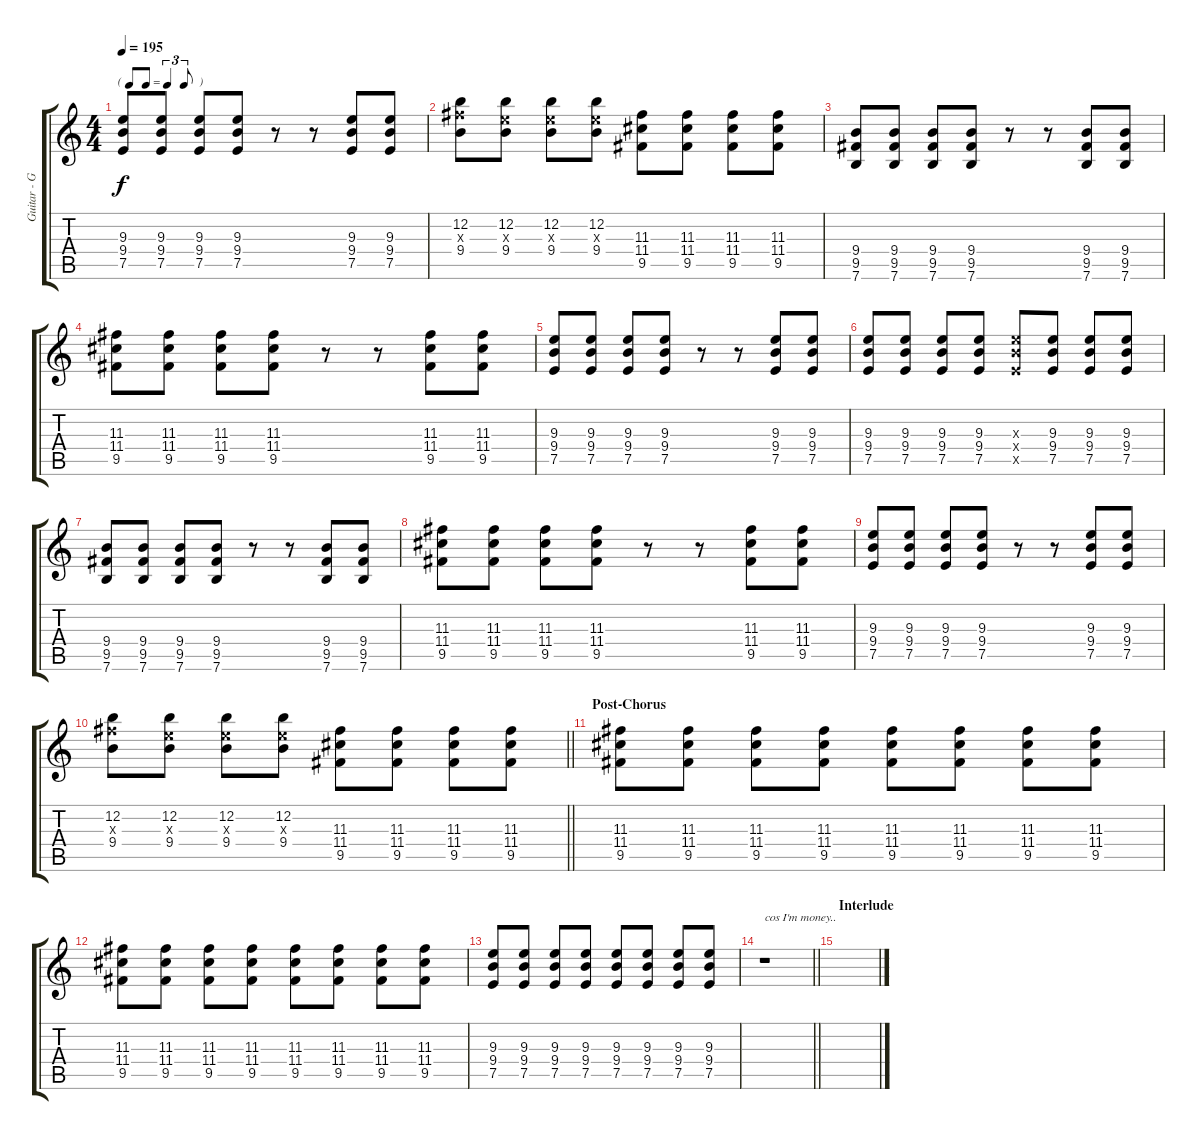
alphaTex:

\track ("Guitar - Greg" "Guitar - G") {instrument electricguitarclean}
\staff {score tabs}
\tuning (E4 B3 G3 D3 A2 E2) {hide}
\ts (4 4)
\tf triplet8th
\tempo 195
\clef g2
\ks c
(9.3 9.4 7.5).8{dy f} (9.3 9.4 7.5).8 (9.3 9.4 7.5).8 (9.3 9.4 7.5).8 r.8 r.8 (9.3 9.4 7.5).8 (9.3 9.4 7.5).8 |
(12.2 11.3{x} 9.4).8 (12.2 9.3{x} 9.4).8 (12.2 9.3{x} 9.4).8 (12.2 9.3{x} 9.4).8 (11.3 11.4 9.5).8 (11.3 11.4 9.5).8 (11.3 11.4 9.5).8 (11.3 11.4 9.5).8 |
(9.4 9.5 7.6).8 (9.4 9.5 7.6).8 (9.4 9.5 7.6).8 (9.4 9.5 7.6).8 r.8 r.8 (9.4 9.5 7.6).8 (9.4 9.5 7.6).8 |
(11.3 11.4 9.5).8 (11.3 11.4 9.5).8 (11.3 11.4 9.5).8 (11.3 11.4 9.5).8 r.8 r.8 (11.3 11.4 9.5).8 (11.3 11.4 9.5).8 |
(9.3 9.4 7.5).8 (9.3 9.4 7.5).8 (9.3 9.4 7.5).8 (9.3 9.4 7.5).8 r.8 r.8 (9.3 9.4 7.5).8 (9.3 9.4 7.5).8 |
(9.3 9.4 7.5).8 (9.3 9.4 7.5).8 (9.3 9.4 7.5).8 (9.3 9.4 7.5).8 (9.3{x} 9.4{x} 7.5{x}).8 (9.3 9.4 7.5).8 (9.3 9.4 7.5).8 (9.3 9.4 7.5).8 |
(9.4 9.5 7.6).8 (9.4 9.5 7.6).8 (9.4 9.5 7.6).8 (9.4 9.5 7.6).8 r.8 r.8 (9.4 9.5 7.6).8 (9.4 9.5 7.6).8 |
(11.3 11.4 9.5).8 (11.3 11.4 9.5).8 (11.3 11.4 9.5).8 (11.3 11.4 9.5).8 r.8 r.8 (11.3 11.4 9.5).8 (11.3 11.4 9.5).8 |
(9.3 9.4 7.5).8 (9.3 9.4 7.5).8 (9.3 9.4 7.5).8 (9.3 9.4 7.5).8 r.8 r.8 (9.3 9.4 7.5).8 (9.3 9.4 7.5).8 |
\barLineRight lightlight
(12.2 11.3{x} 9.4).8 (12.2 9.3{x} 9.4).8 (12.2 9.3{x} 9.4).8 (12.2 9.3{x} 9.4).8 (11.3 11.4 9.5).8 (11.3 11.4 9.5).8 (11.3 11.4 9.5).8 (11.3 11.4 9.5).8 |
\section ("" "Post-Chorus")
(11.3 11.4 9.5).8 (11.3 11.4 9.5).8 (11.3 11.4 9.5).8 (11.3 11.4 9.5).8 (11.3 11.4 9.5).8 (11.3 11.4 9.5).8 (11.3 11.4 9.5).8 (11.3 11.4 9.5).8 |
(11.3 11.4 9.5).8 (11.3 11.4 9.5).8 (11.3 11.4 9.5).8 (11.3 11.4 9.5).8 (11.3 11.4 9.5).8 (11.3 11.4 9.5).8 (11.3 11.4 9.5).8 (11.3 11.4 9.5).8 |
(9.3 9.4 7.5).8 (9.3 9.4 7.5).8 (9.3 9.4 7.5).8 (9.3 9.4 7.5).8 (9.3 9.4 7.5).8 (9.3 9.4 7.5).8 (9.3 9.4 7.5).8 (9.3 9.4 7.5).8 |
\barLineRight lightlight
r.1{txt "cos I'm money.."} |
\section ("" "Interlude")
